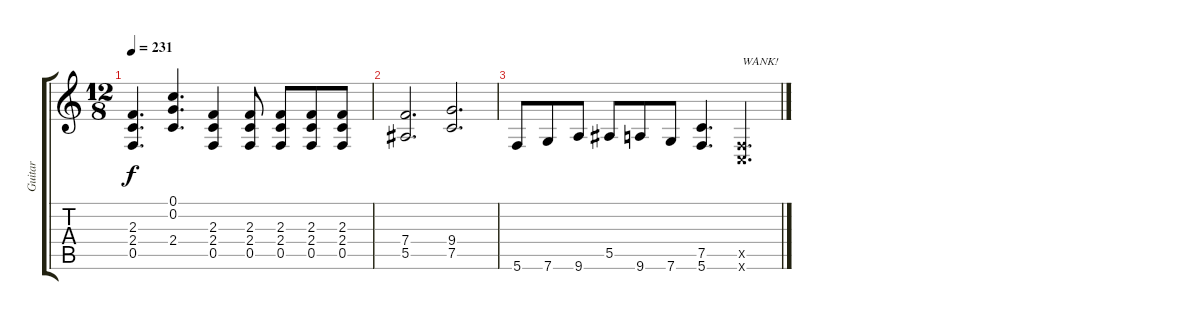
\track ("Guitar" "Guitar") {instrument distortionguitar}
\staff {score tabs}
\tuning (C4 G3 Eb3 Bb2 F2 C2) {hide}
\ts (12 8)
\tempo 231
\clef g2
\ks c
(2.3 2.4 0.5).4{d dy f} (0.1 0.2 2.4).4{d} (2.3 2.4 0.5).4 (2.3 2.4 0.5).8 (2.3 2.4 0.5).8 (2.3 2.4 0.5).8 (2.3 2.4 0.5).8 |
(7.4 5.5).2{d} (9.4 7.5).2{d} |
5.6.8 7.6.8 9.6.8 5.5.8 9.6.8 7.6.8 (7.5 5.6).4{d} (0.5{x} 0.6{x}).4{d txt "WANK!"}
